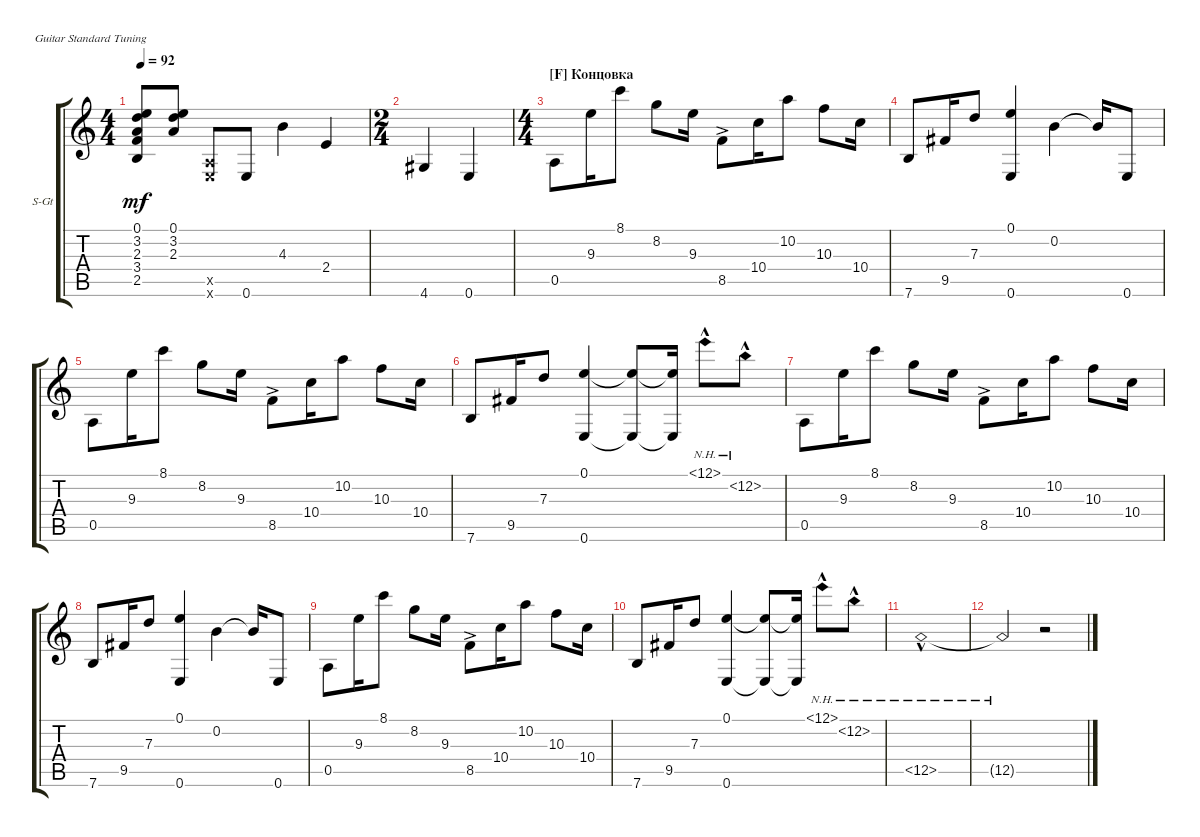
\defaultSystemsLayout 4
\bracketExtendMode groupsimilarinstruments
\firstSystemTrackNameOrientation horizontal
\otherSystemsTrackNameOrientation horizontal
\track ("Steel Guitar" "S-Gt") {instrument acousticguitarsteel}
\staff {score tabs}
\tuning (E4 B3 G3 D3 A2 E2)
\ts (4 4)
\tempo 92
\clef g2
\ks c
(2.5 3.2 2.3 3.4 0.1).8{dy mf} (0.1 3.2 2.3).8 (0.6{x} 0.5{x}).8 0.6.8 4.3.4 2.4.4 |
\ts (2 4)
4.6.4 0.6.4 |
\ts (4 4)
\section ("F" "Концовка")
0.5.8 9.3.16 8.1.8 8.2.8 9.3.16 8.5{ac}.8 10.4.16 10.2.8 10.3.8 10.4.16 |
7.6.8 9.5.16 7.3.8 (0.6 0.1).4 0.2.4 0.2{t}.16 0.6.8 |
0.5.8 9.3.16 8.1.8 8.2.8 9.3.16 8.5{ac}.8 10.4.16 10.2.8 10.3.8 10.4.16 |
7.6.8 9.5.16 7.3.8 (0.6 0.1).4 (0.1{t} 0.6{t}).8 (0.1{t} 0.6{t}).16 12.1{nh hac}.8 12.2{nh hac}.8 |
0.5.8 9.3.16 8.1.8 8.2.8 9.3.16 8.5{ac}.8 10.4.16 10.2.8 10.3.8 10.4.16 |
7.6.8 9.5.16 7.3.8 (0.6 0.1).4 0.2.4 0.2{t}.16 0.6.8 |
0.5.8 9.3.16 8.1.8 8.2.8 9.3.16 8.5{ac}.8 10.4.16 10.2.8 10.3.8 10.4.16 |
7.6.8 9.5.16 7.3.8 (0.6 0.1).4 (0.1{t} 0.6{t}).8 (0.1{t} 0.6{t}).16 12.1{nh hac}.8 12.2{nh hac}.8 |
12.5{nh hac}.1 |
12.5{nh t}.2 r.2
